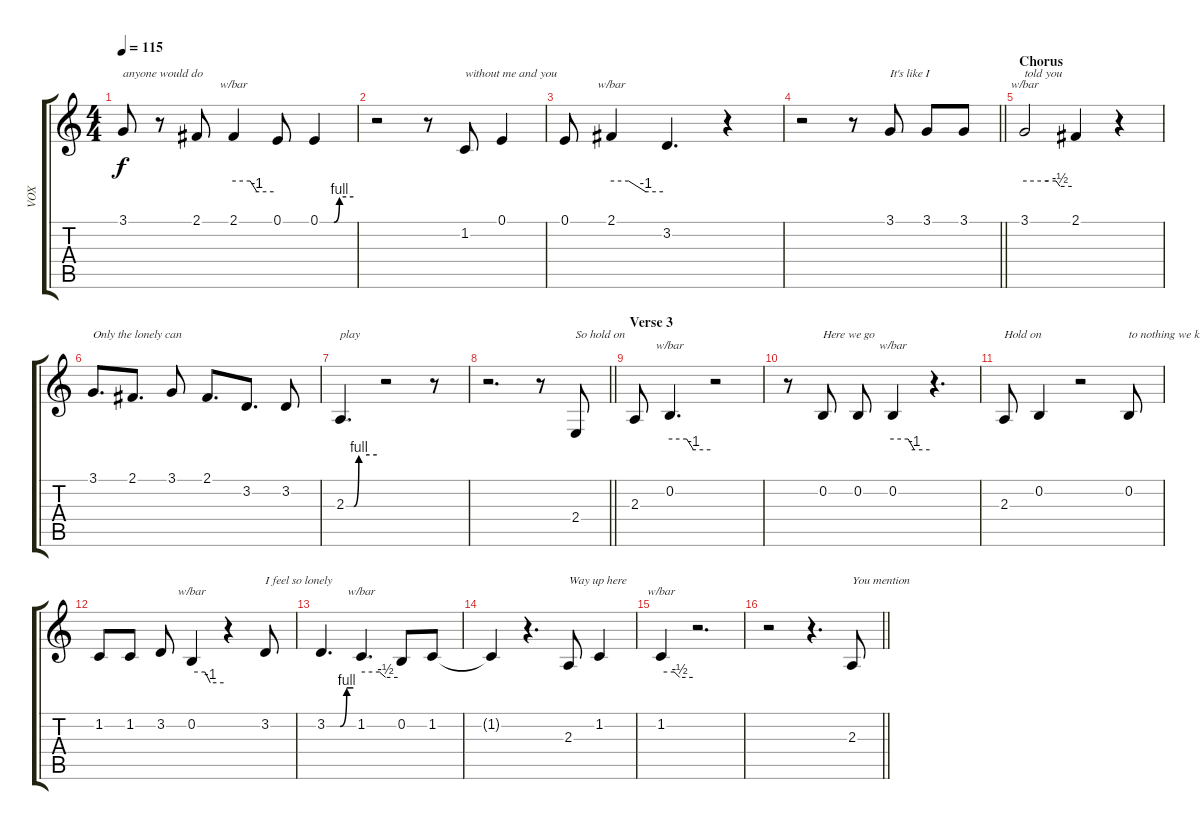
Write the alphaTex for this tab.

\track ("VOX" "VOX") {instrument clarinet}
\staff {score tabs}
\tuning (E4 B3 G3 D3 A2 E2) {hide}
\ts (4 4)
\tempo 115
\clef g2
\ks c
3.1.8{txt "anyone would do" dy f} r.8 2.1.8 2.1.4{tbe (custom default 0 0 25 0 35 -4 60 -4)} 0.1.8 0.1{be (custom 0 0 25 0 35 4 60 4)}.4 |
r.2 r.8 1.2.8{txt "without me and you"} 0.1.4 |
0.1.8 2.1.4{tbe (custom default 0 0 20 0 40 -4 60 -4)} 3.2.4{d} r.4 |
\barLineRight lightlight
r.2 r.8 3.1.8{txt "It's like I"} 3.1.8 3.1.8 |
\section ("" "Chorus")
3.1.2{tbe (custom default 0 0 30 0 40 0 45 -2 60 -2) txt "told you"} 2.1.4 r.4 |
3.1.8{d txt "Only the lonely can"} 2.1.8{d} 3.1.8 2.1.8{d} 3.2.8{d} 3.2.8 |
2.3{be (custom 0 0 15 0 25 4 60 4)}.4{d txt "play"} r.2 r.8 |
\barLineRight lightlight
r.2{d} r.8 2.4.8{txt "So hold on"} |
\section ("" "Verse 3")
2.3.8 0.2.4{d tbe (custom default 0 0 25 0 35 -4 60 -4)} r.2 |
r.8 0.2.8{txt "Here we go"} 0.2.8 0.2.4{tbe (custom default 0 0 25 0 35 -4 60 -4)} r.4{d} |
2.3.8{txt "Hold on"} 0.2.4 r.2 0.2.8{txt "to nothing we know"} |
1.2.8 1.2.8 3.2.8 0.2.4{tbe (custom default 0 0 25 0 35 -4 60 -4)} r.4 3.2.8{txt "I feel so lonely"} |
3.2{be (custom 0 0 30 0 45 4 60 4)}.4{d} 1.2.4{d tbe (custom default 0 0 30 0 40 -2 60 -2)} 0.2.8 1.2.8 |
1.2{t}.4 r.4{d} 2.3.8{txt "Way up here"} 1.2.4 |
1.2.4{tbe (custom default 0 0 25 0 35 -2 60 -2)} r.2{d} |
\barLineRight lightlight
r.2 r.4{d} 2.3.8{txt "You mention"}
